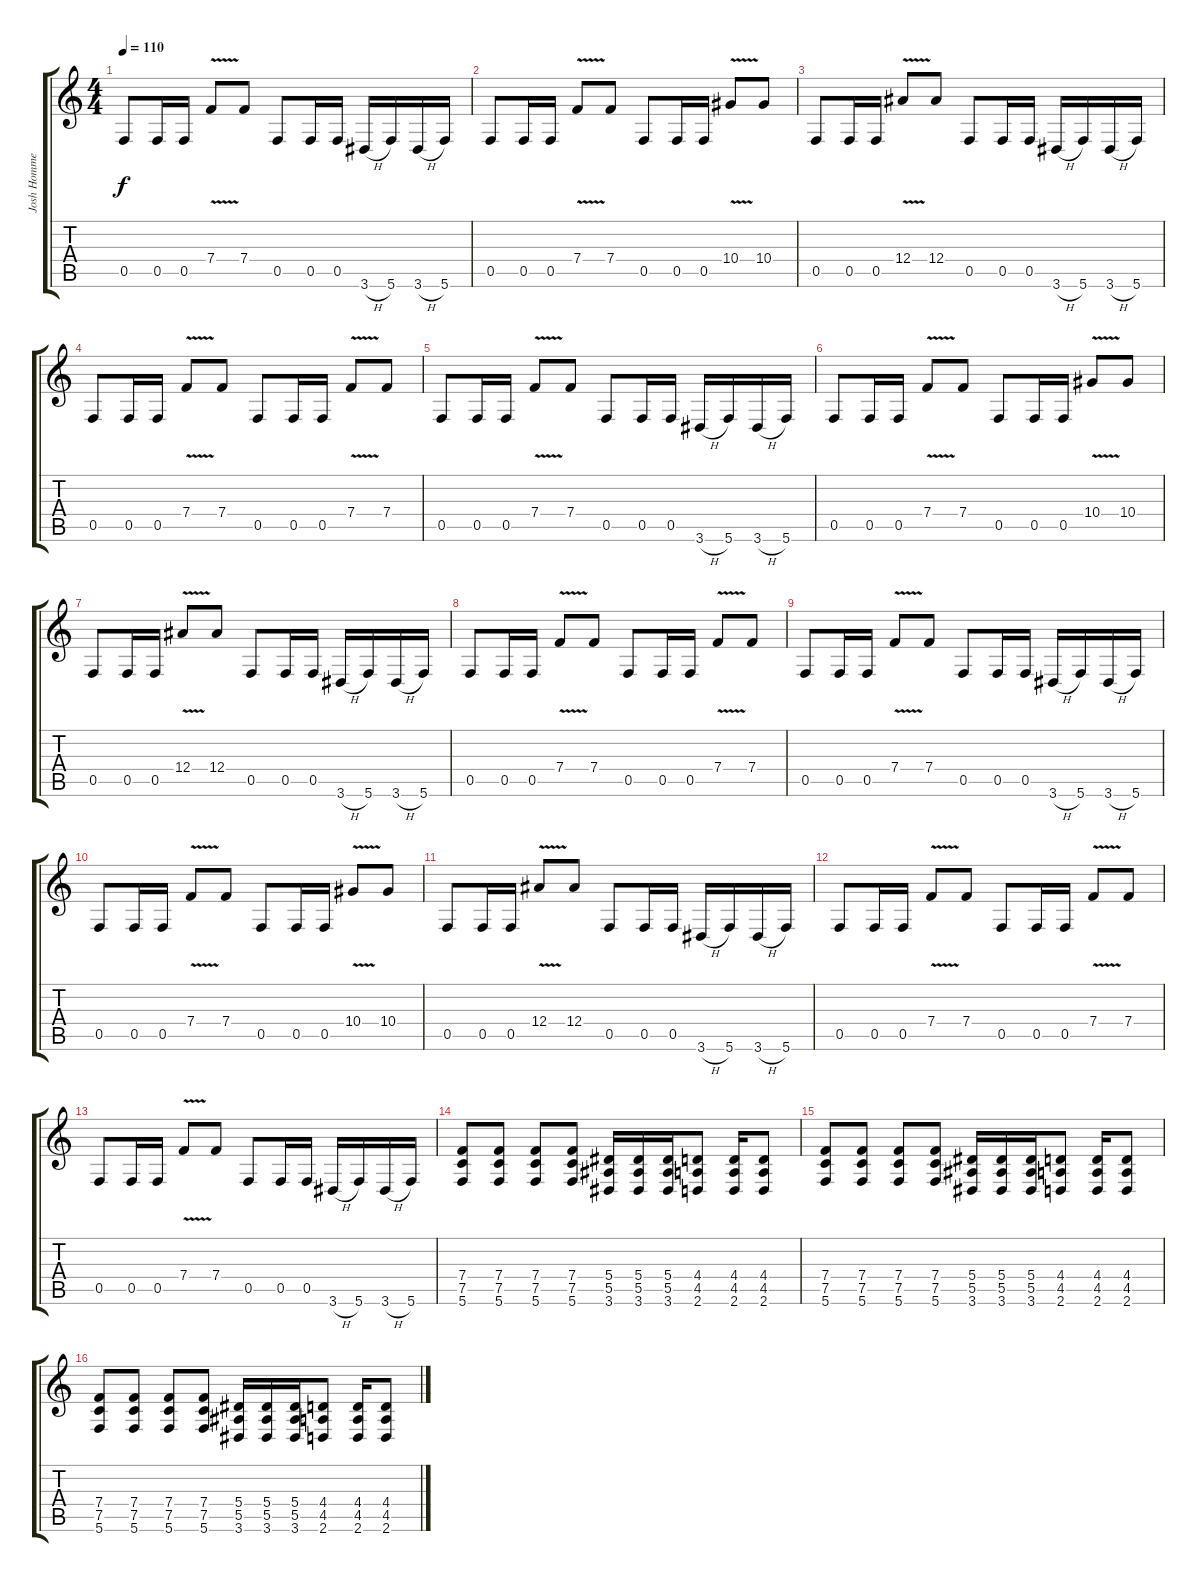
\track ("Josh Homme" "Josh Homme") {instrument distortionguitar}
\staff {score tabs}
\tuning (C4 G3 Eb3 Bb2 F2 C2) {hide}
\ts (4 4)
\tempo 110
\clef g2
\ks c
0.5.8{dy f} 0.5.16 0.5.16 7.4{v}.8 7.4.8 0.5.8 0.5.16 0.5.16 3.6{h}.16 5.6.16 3.6{h}.16 5.6.16 |
0.5.8 0.5.16 0.5.16 7.4{v}.8 7.4.8 0.5.8 0.5.16 0.5.16 10.4{v}.8 10.4.8 |
0.5.8 0.5.16 0.5.16 12.4{v}.8 12.4.8 0.5.8 0.5.16 0.5.16 3.6{h}.16 5.6.16 3.6{h}.16 5.6.16 |
0.5.8 0.5.16 0.5.16 7.4{v}.8 7.4.8 0.5.8 0.5.16 0.5.16 7.4{v}.8 7.4.8 |
0.5.8 0.5.16 0.5.16 7.4{v}.8 7.4.8 0.5.8 0.5.16 0.5.16 3.6{h}.16 5.6.16 3.6{h}.16 5.6.16 |
0.5.8 0.5.16 0.5.16 7.4{v}.8 7.4.8 0.5.8 0.5.16 0.5.16 10.4{v}.8 10.4.8 |
0.5.8 0.5.16 0.5.16 12.4{v}.8 12.4.8 0.5.8 0.5.16 0.5.16 3.6{h}.16 5.6.16 3.6{h}.16 5.6.16 |
0.5.8 0.5.16 0.5.16 7.4{v}.8 7.4.8 0.5.8 0.5.16 0.5.16 7.4{v}.8 7.4.8 |
0.5.8 0.5.16 0.5.16 7.4{v}.8 7.4.8 0.5.8 0.5.16 0.5.16 3.6{h}.16 5.6.16 3.6{h}.16 5.6.16 |
0.5.8 0.5.16 0.5.16 7.4{v}.8 7.4.8 0.5.8 0.5.16 0.5.16 10.4{v}.8 10.4.8 |
0.5.8 0.5.16 0.5.16 12.4{v}.8 12.4.8 0.5.8 0.5.16 0.5.16 3.6{h}.16 5.6.16 3.6{h}.16 5.6.16 |
0.5.8 0.5.16 0.5.16 7.4{v}.8 7.4.8 0.5.8 0.5.16 0.5.16 7.4{v}.8 7.4.8 |
0.5.8 0.5.16 0.5.16 7.4{v}.8 7.4.8 0.5.8 0.5.16 0.5.16 3.6{h}.16 5.6.16 3.6{h}.16 5.6.16 |
(7.4 7.5 5.6).8 (7.4 7.5 5.6).8 (7.4 7.5 5.6).8 (7.4 7.5 5.6).8 (5.4 5.5 3.6).16 (5.4 5.5 3.6).16 (5.4 5.5 3.6).16 (4.4 4.5 2.6).8 (4.4 4.5 2.6).16 (4.4 4.5 2.6).8 |
(7.4 7.5 5.6).8 (7.4 7.5 5.6).8 (7.4 7.5 5.6).8 (7.4 7.5 5.6).8 (5.4 5.5 3.6).16 (5.4 5.5 3.6).16 (5.4 5.5 3.6).16 (4.4 4.5 2.6).8 (4.4 4.5 2.6).16 (4.4 4.5 2.6).8 |
(7.4 7.5 5.6).8 (7.4 7.5 5.6).8 (7.4 7.5 5.6).8 (7.4 7.5 5.6).8 (5.4 5.5 3.6).16 (5.4 5.5 3.6).16 (5.4 5.5 3.6).16 (4.4 4.5 2.6).8 (4.4 4.5 2.6).16 (4.4 4.5 2.6).8
